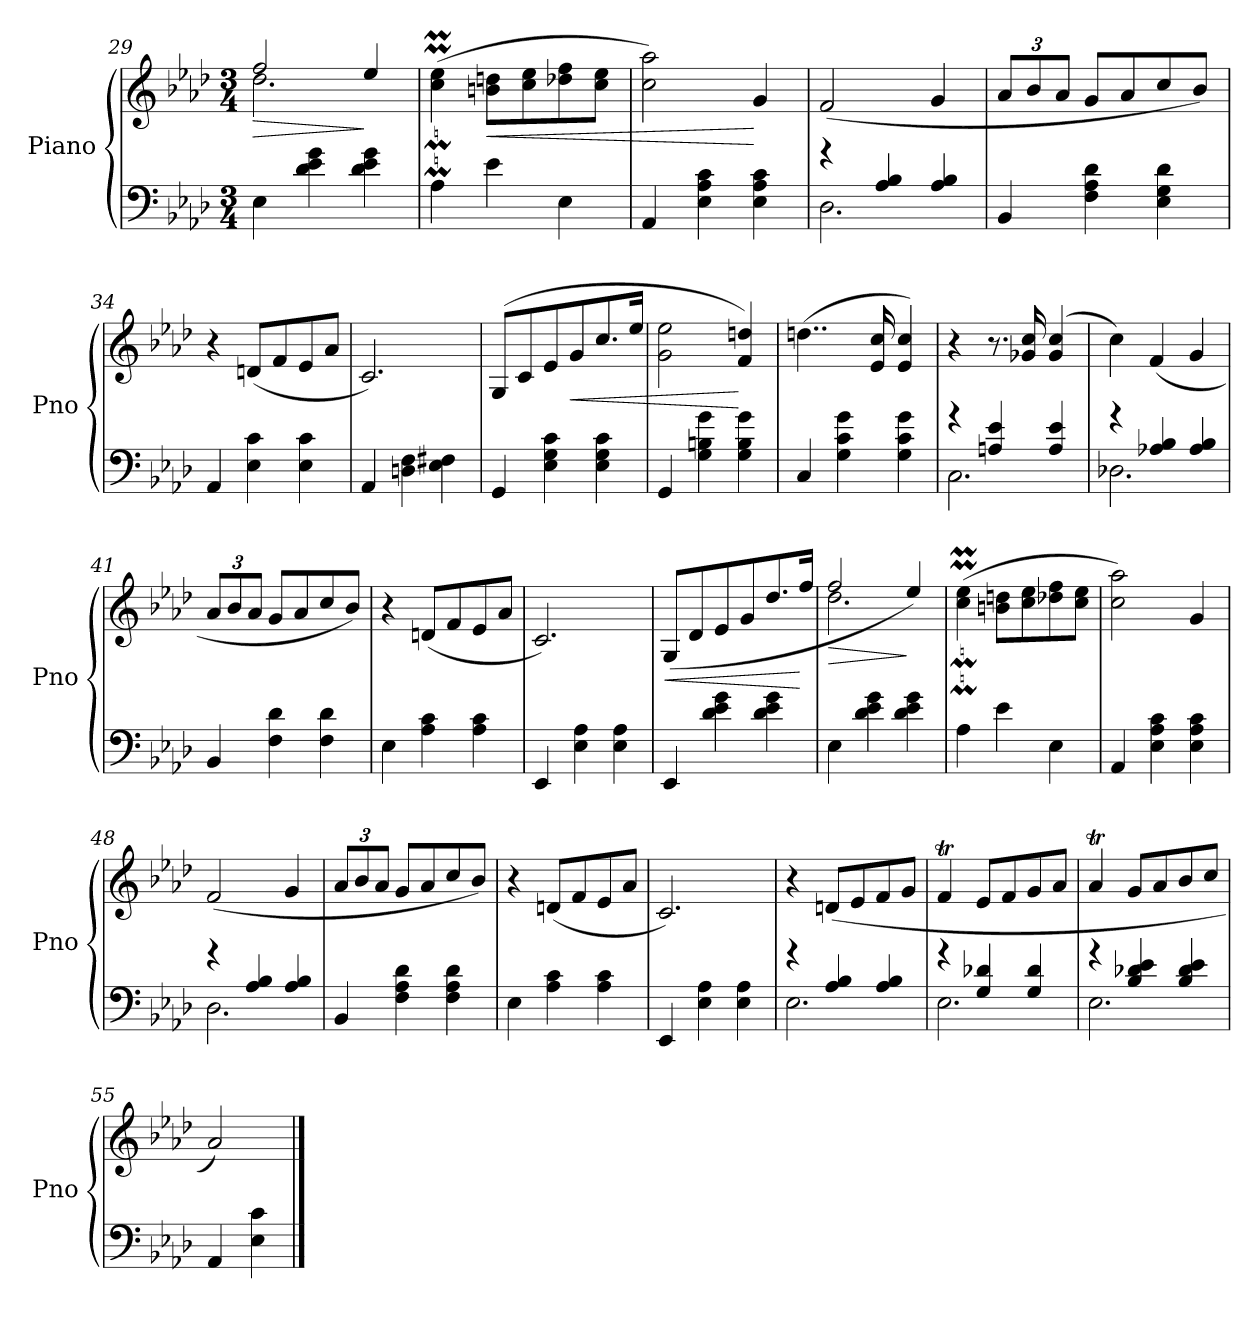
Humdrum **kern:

**kern	**kern	**dynam
*part1	*part1	*part1
*staff2	*staff1	*staff1/2
*I"Piano	*	*
*I'Pno	*	*
*clefF4	*clefG2	*
*k[b-e-a-d-]	*k[b-e-a-d-]	*
*M3/4	*M3/4	*
=29	=29	=29
!	!	!LO:HP:b
*	*^	*
4E-\	2ff/	2.dd-\	>
4d-\ 4e-\ 4g\	.	.	.
4d-\ 4e-\ 4g\	4ee-/	.	]
*	*v	*v	*
=30	=30	=30
4A-\	(4cc\M 4ee-\M	.
!	!	!LO:HP:b
4e-\	8bn\ 8ddn\L	<
.	8cc\ 8ee-\	.
4E-\	8dd-X\ 8ff\	.
.	8cc\ 8ee-\J	.
=31	=31	=31
4AA-/	2cc\ 2aa-\)	.
4E-\ 4A-\ 4c\	.	.
4E-\ 4A-\ 4c\	4g/	[
=32	=32	=32
*^	*	*
2.D-\	4rg	(2f/	.
.	4A-/ 4B-/	.	.
.	4A-/ 4B-/	4g/	.
*v	*v	*	*
!!LO:LB:g=z
=33	=33	=33
*	*Xbrackettup	*
4BB-/	12a-/L	.
.	12b-/	.
.	12a-/J	.
4F\ 4A-\ 4d-\	8g/L	.
.	8a-/	.
4E-\ 4G\ 4d-\	8cc/	.
.	8b-/J)	.
=34	=34	=34
4AA-/	4r	.
4E-\ 4c\	(8dn/L	.
.	8f/	.
4E-\ 4c\	8e-/	.
.	8a-/J	.
=35	=35	=35
4AA-/	2.c/)	.
4Dn\ 4F\	.	.
4E-\ 4F#X\	.	.
=36	=36	=36
4GG/	(8G/L	.
.	8c/	.
4E-\ 4G\ 4c\	8e-/	.
!	!	!LO:HP:b
.	8g/	<
4E-\ 4G\ 4c\	8.cc/	.
.	16ee-/Jk	.
=37	=37	=37
4GG/	2g\ 2ee-\	.
4G\ 4Bn\ 4g\	.	.
4G\ 4B\ 4g\	4f/ 4ddn/)	[
!!LO:LB:g=z
=38	=38	=38
4C/	(4..ddn\	.
4G\ 4c\ 4g\	.	.
.	16e-/ 16cc/	.
4G\ 4c\ 4g\	4e-/ 4cc/)	.
=39	=39	=39
*^	*	*
2.C\	4rg	4r	.
.	4An/ 4e-/	8.r	.
.	.	16g-X/ 16cc/	.
.	4A/ 4e-/	(>4g-/ 4cc/	.
=40	=40	=40	=40
2.D-X\	4rg	4cc\)	.
.	4A-X/ 4B-/	(4f/	.
.	4A-/ 4B-/	4g/	.
*v	*v	*	*
=41	=41	=41
4BB-/	12a-/L	.
.	12b-/	.
.	12a-/J	.
4F\ 4d-\	8g/L	.
.	8a-/	.
4F\ 4d-\	8cc/	.
.	8b-/J)	.
=42	=42	=42
4E-\	4r	.
4A-\ 4c\	(8dn/L	.
.	8f/	.
4A-\ 4c\	8e-/	.
.	8a-/J	.
=43	=43	=43
4EE-/	2.c/)	.
4E-\ 4A-\	.	.
4E-\ 4A-\	.	.
!!LO:LB:g=z
=44	=44	=44
!	!	!LO:HP:b
4EE-/	(8G/L	<
.	8d-/	.
4d-\ 4e-\ 4g\	8e-/	.
.	8g/	.
4d-\ 4e-\ 4g\	8.dd-/	.
.	16ff/Jk	[
=45	=45	=45
!	!	!LO:HP:b
*	*^	*
4E-\	2ff/	2.dd-\	>
4d-\ 4e-\ 4g\	.	.	.
4d-\ 4e-\ 4g\	4ee-/)	.	]
*	*v	*v	*
=46	=46	=46
4A-\	(4cc\M 4ee-\M	.
4e-\	8bn\ 8ddn\L	.
.	8cc\ 8ee-\	.
4E-\	8dd-X\ 8ff\	.
.	8cc\ 8ee-\J	.
=47	=47	=47
4AA-/	2cc\ 2aa-\)	.
4E-\ 4A-\ 4c\	.	.
4E-\ 4A-\ 4c\	4g/	.
=48	=48	=48
*^	*	*
2.D-\	4rg	(2f/	.
.	4A-/ 4B-/	.	.
.	4A-/ 4B-/	4g/	.
*v	*v	*	*
=49	=49	=49
4BB-/	12a-/L	.
.	12b-/	.
.	12a-/J	.
4F\ 4A-\ 4d-\	8g/L	.
.	8a-/	.
4F\ 4A-\ 4d-\	8cc/	.
.	8b-/J)	.
!!LO:LB:g=z
=50	=50	=50
4E-\	4r	.
4A-\ 4c\	(8dn/L	.
.	8f/	.
4A-\ 4c\	8e-/	.
.	8a-/J	.
=51	=51	=51
4EE-/	2.c/)	.
4E-\ 4A-\	.	.
4E-\ 4A-\	.	.
=52	=52	=52
*^	*	*
2.E-\	4rg	4r	.
.	4A-/ 4B-/	(8dn/L	.
.	.	8e-/	.
.	4A-/ 4B-/	8f/	.
.	.	8g/J	.
=53	=53	=53	=53
2.E-\	4rg	4fT/	.
.	4G/ 4d-X/	8e-/L	.
.	.	8f/	.
.	4G/ 4d-/	8g/	.
.	.	8a-/J	.
=54	=54	=54	=54
2.E-\	4rg	4a-T/	.
.	4B-/ 4d-X/ 4e-/	8g/L	.
.	.	8a-/	.
.	4B-/ 4d-/ 4e-/	8b-/	.
.	.	8cc/J	.
*v	*v	*	*
=55	=55	=55
4AA-/	2a-/)	.
4E-\ 4c\	.	.
==	==	==
*-	*-	*-
